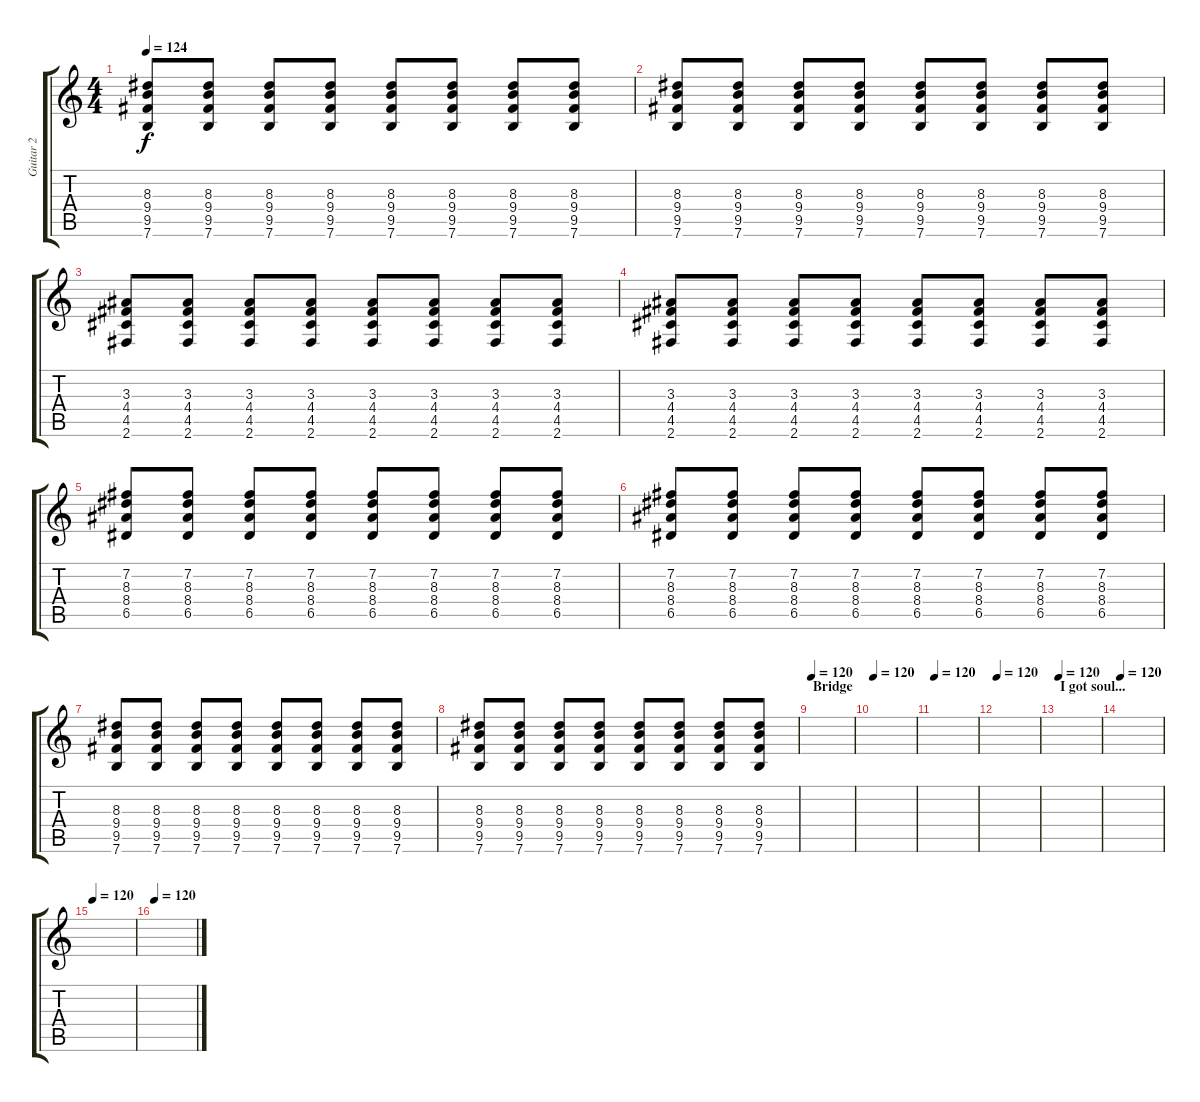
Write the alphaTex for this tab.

\track ("Guitar 2" "Guitar 2") {instrument distortionguitar}
\staff {score tabs}
\tuning (E4 B3 G3 D3 A2 E2) {hide}
\ts (4 4)
\tempo 124
\clef g2
\ks c
(8.3 9.4 9.5 7.6).8{dy f} (8.3 9.4 9.5 7.6).8 (8.3 9.4 9.5 7.6).8 (8.3 9.4 9.5 7.6).8 (8.3 9.4 9.5 7.6).8 (8.3 9.4 9.5 7.6).8 (8.3 9.4 9.5 7.6).8 (8.3 9.4 9.5 7.6).8 |
(8.3 9.4 9.5 7.6).8 (8.3 9.4 9.5 7.6).8 (8.3 9.4 9.5 7.6).8 (8.3 9.4 9.5 7.6).8 (8.3 9.4 9.5 7.6).8 (8.3 9.4 9.5 7.6).8 (8.3 9.4 9.5 7.6).8 (8.3 9.4 9.5 7.6).8 |
(3.3 4.4 4.5 2.6).8 (3.3 4.4 4.5 2.6).8 (3.3 4.4 4.5 2.6).8 (3.3 4.4 4.5 2.6).8 (3.3 4.4 4.5 2.6).8 (3.3 4.4 4.5 2.6).8 (3.3 4.4 4.5 2.6).8 (3.3 4.4 4.5 2.6).8 |
(3.3 4.4 4.5 2.6).8 (3.3 4.4 4.5 2.6).8 (3.3 4.4 4.5 2.6).8 (3.3 4.4 4.5 2.6).8 (3.3 4.4 4.5 2.6).8 (3.3 4.4 4.5 2.6).8 (3.3 4.4 4.5 2.6).8 (3.3 4.4 4.5 2.6).8 |
(7.2 8.3 8.4 6.5).8 (7.2 8.3 8.4 6.5).8 (7.2 8.3 8.4 6.5).8 (7.2 8.3 8.4 6.5).8 (7.2 8.3 8.4 6.5).8 (7.2 8.3 8.4 6.5).8 (7.2 8.3 8.4 6.5).8 (7.2 8.3 8.4 6.5).8 |
(7.2 8.3 8.4 6.5).8 (7.2 8.3 8.4 6.5).8 (7.2 8.3 8.4 6.5).8 (7.2 8.3 8.4 6.5).8 (7.2 8.3 8.4 6.5).8 (7.2 8.3 8.4 6.5).8 (7.2 8.3 8.4 6.5).8 (7.2 8.3 8.4 6.5).8 |
(8.3 9.4 9.5 7.6).8 (8.3 9.4 9.5 7.6).8 (8.3 9.4 9.5 7.6).8 (8.3 9.4 9.5 7.6).8 (8.3 9.4 9.5 7.6).8 (8.3 9.4 9.5 7.6).8 (8.3 9.4 9.5 7.6).8 (8.3 9.4 9.5 7.6).8 |
(8.3 9.4 9.5 7.6).8 (8.3 9.4 9.5 7.6).8 (8.3 9.4 9.5 7.6).8 (8.3 9.4 9.5 7.6).8 (8.3 9.4 9.5 7.6).8 (8.3 9.4 9.5 7.6).8 (8.3 9.4 9.5 7.6).8 (8.3 9.4 9.5 7.6).8 |
\section ("" "Bridge")
\tempo 120
|
\tempo 120
|
\tempo 120
|
\tempo 120
|
\section ("" "I got soul...")
\tempo 120
|
\tempo 120
|
\tempo 120
|
\tempo 120
